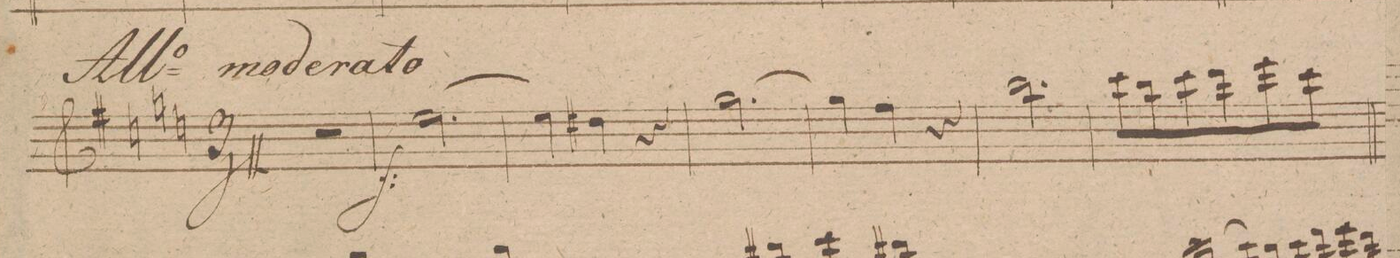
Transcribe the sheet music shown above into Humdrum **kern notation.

**kern	**dynam
*I"Flauto 1mo	*
*clefG2	*
*k[f#c#g#d#]	*
*met(c|)	*
*M2/2	*
*kcancel	*
*k[f#]	*
*M3/4	*
2.r	.
=182	=182
[2.ee\	f
=183	=183
4ee\]	.
4dd#X\	.
4r	.
=184	=184
[2.gg\	.
=185	=185
4gg\]	.
4ff#\	.
4r	.
=186	=186
2.bb\	.
=187	=187
8ccc\L	.
8bb\	.
8ccc\	.
8ddd\	.
8eee\	.
8ccc\J	.
=188	=188
*-	*-
